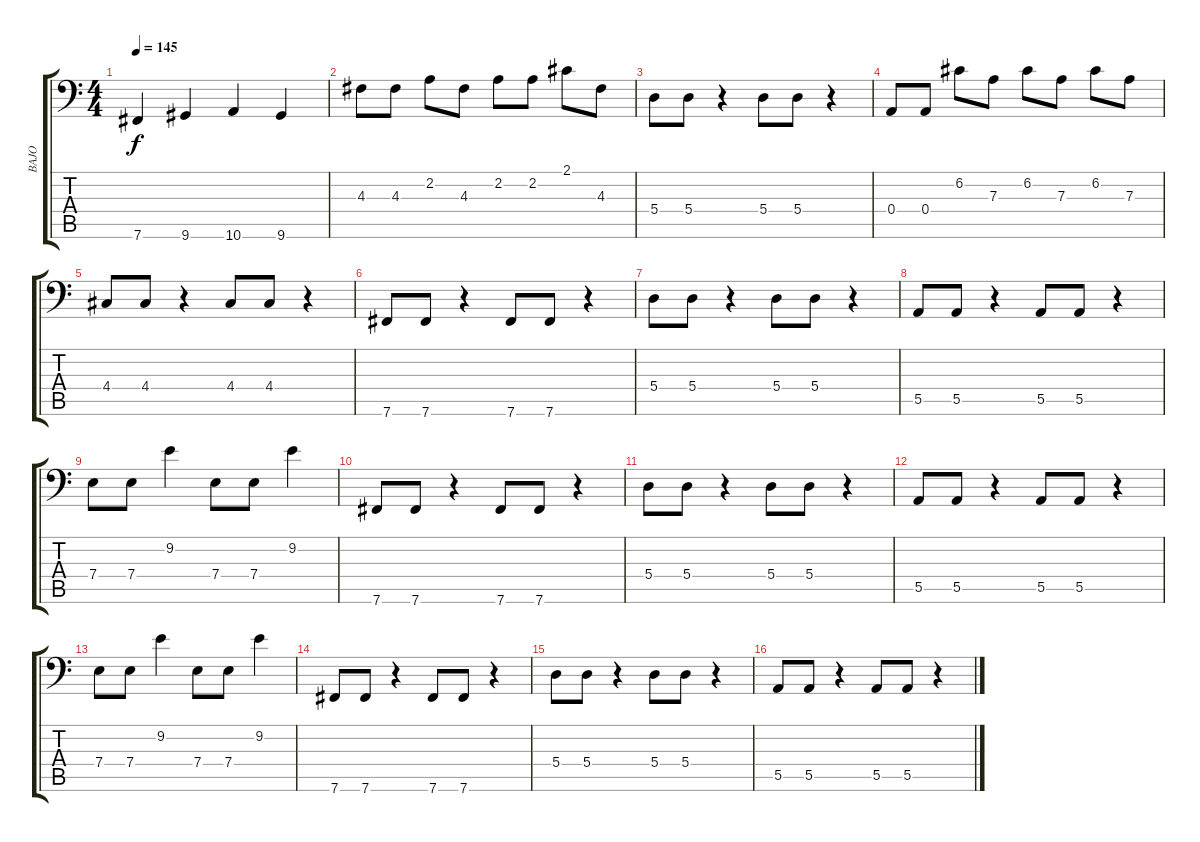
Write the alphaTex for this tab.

\track ("BAJO" "BAJO") {instrument electricbasspick}
\staff {score tabs}
\tuning (B2 G2 D2 A1 E1 B0) {hide}
\ts (4 4)
\tempo 145
\clef f4
\ks c
7.6.4{dy f} 9.6.4 10.6.4 9.6.4 |
4.3.8 4.3.8 2.2.8 4.3.8 2.2.8 2.2.8 2.1.8 4.3.8 |
5.4.8 5.4.8 r.4 5.4.8 5.4.8 r.4 |
0.4.8 0.4.8 6.2.8 7.3.8 6.2.8 7.3.8 6.2.8 7.3.8 |
4.4.8 4.4.8 r.4 4.4.8 4.4.8 r.4 |
7.6.8 7.6.8 r.4 7.6.8 7.6.8 r.4 |
5.4.8 5.4.8 r.4 5.4.8 5.4.8 r.4 |
5.5.8 5.5.8 r.4 5.5.8 5.5.8 r.4 |
7.4.8 7.4.8 9.2.4 7.4.8 7.4.8 9.2.4 |
7.6.8 7.6.8 r.4 7.6.8 7.6.8 r.4 |
5.4.8 5.4.8 r.4 5.4.8 5.4.8 r.4 |
5.5.8 5.5.8 r.4 5.5.8 5.5.8 r.4 |
7.4.8 7.4.8 9.2.4 7.4.8 7.4.8 9.2.4 |
7.6.8 7.6.8 r.4 7.6.8 7.6.8 r.4 |
5.4.8 5.4.8 r.4 5.4.8 5.4.8 r.4 |
5.5.8 5.5.8 r.4 5.5.8 5.5.8 r.4
